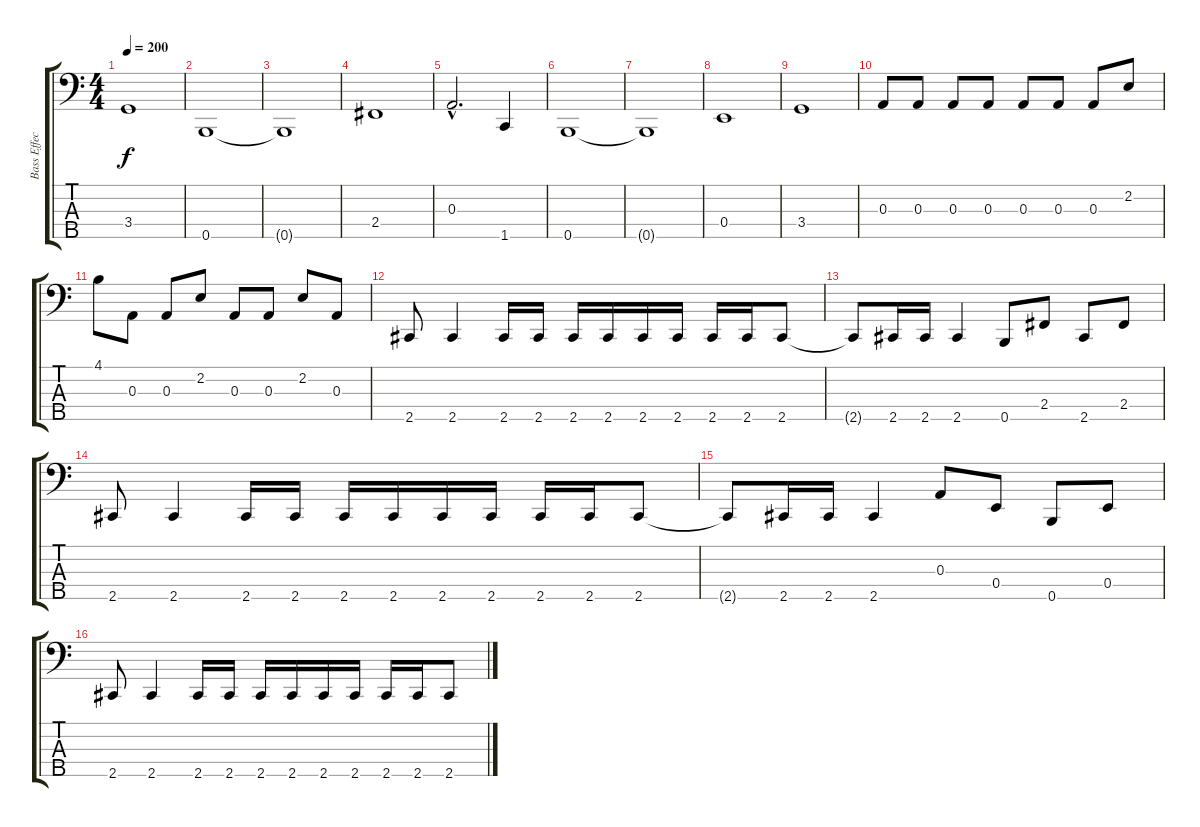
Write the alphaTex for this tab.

\track ("Bass Effect" "Bass Effec") {instrument slapbass1}
\staff {score tabs}
\tuning (G2 D2 A1 E1 B0) {hide}
\ts (4 4)
\tempo 200
\clef f4
\ks c
3.4.1{dy f} |
0.5.1 |
0.5{t}.1 |
2.4.1 |
0.3{hac}.2{d} 1.5.4 |
0.5.1 |
0.5{t}.1 |
0.4.1 |
3.4.1 |
0.3.8 0.3.8 0.3.8 0.3.8 0.3.8 0.3.8 0.3.8 2.2.8 |
4.1.8 0.3.8 0.3.8 2.2.8 0.3.8 0.3.8 2.2.8 0.3.8 |
2.5.8 2.5.4 2.5.16 2.5.16 2.5.16 2.5.16 2.5.16 2.5.16 2.5.16 2.5.16 2.5.8 |
2.5{t}.8 2.5.16 2.5.16 2.5.4 0.5.8 2.4.8 2.5.8 2.4.8 |
2.5.8 2.5.4 2.5.16 2.5.16 2.5.16 2.5.16 2.5.16 2.5.16 2.5.16 2.5.16 2.5.8 |
2.5{t}.8 2.5.16 2.5.16 2.5.4 0.3.8 0.4.8 0.5.8 0.4.8 |
2.5.8 2.5.4 2.5.16 2.5.16 2.5.16 2.5.16 2.5.16 2.5.16 2.5.16 2.5.16 2.5.8
